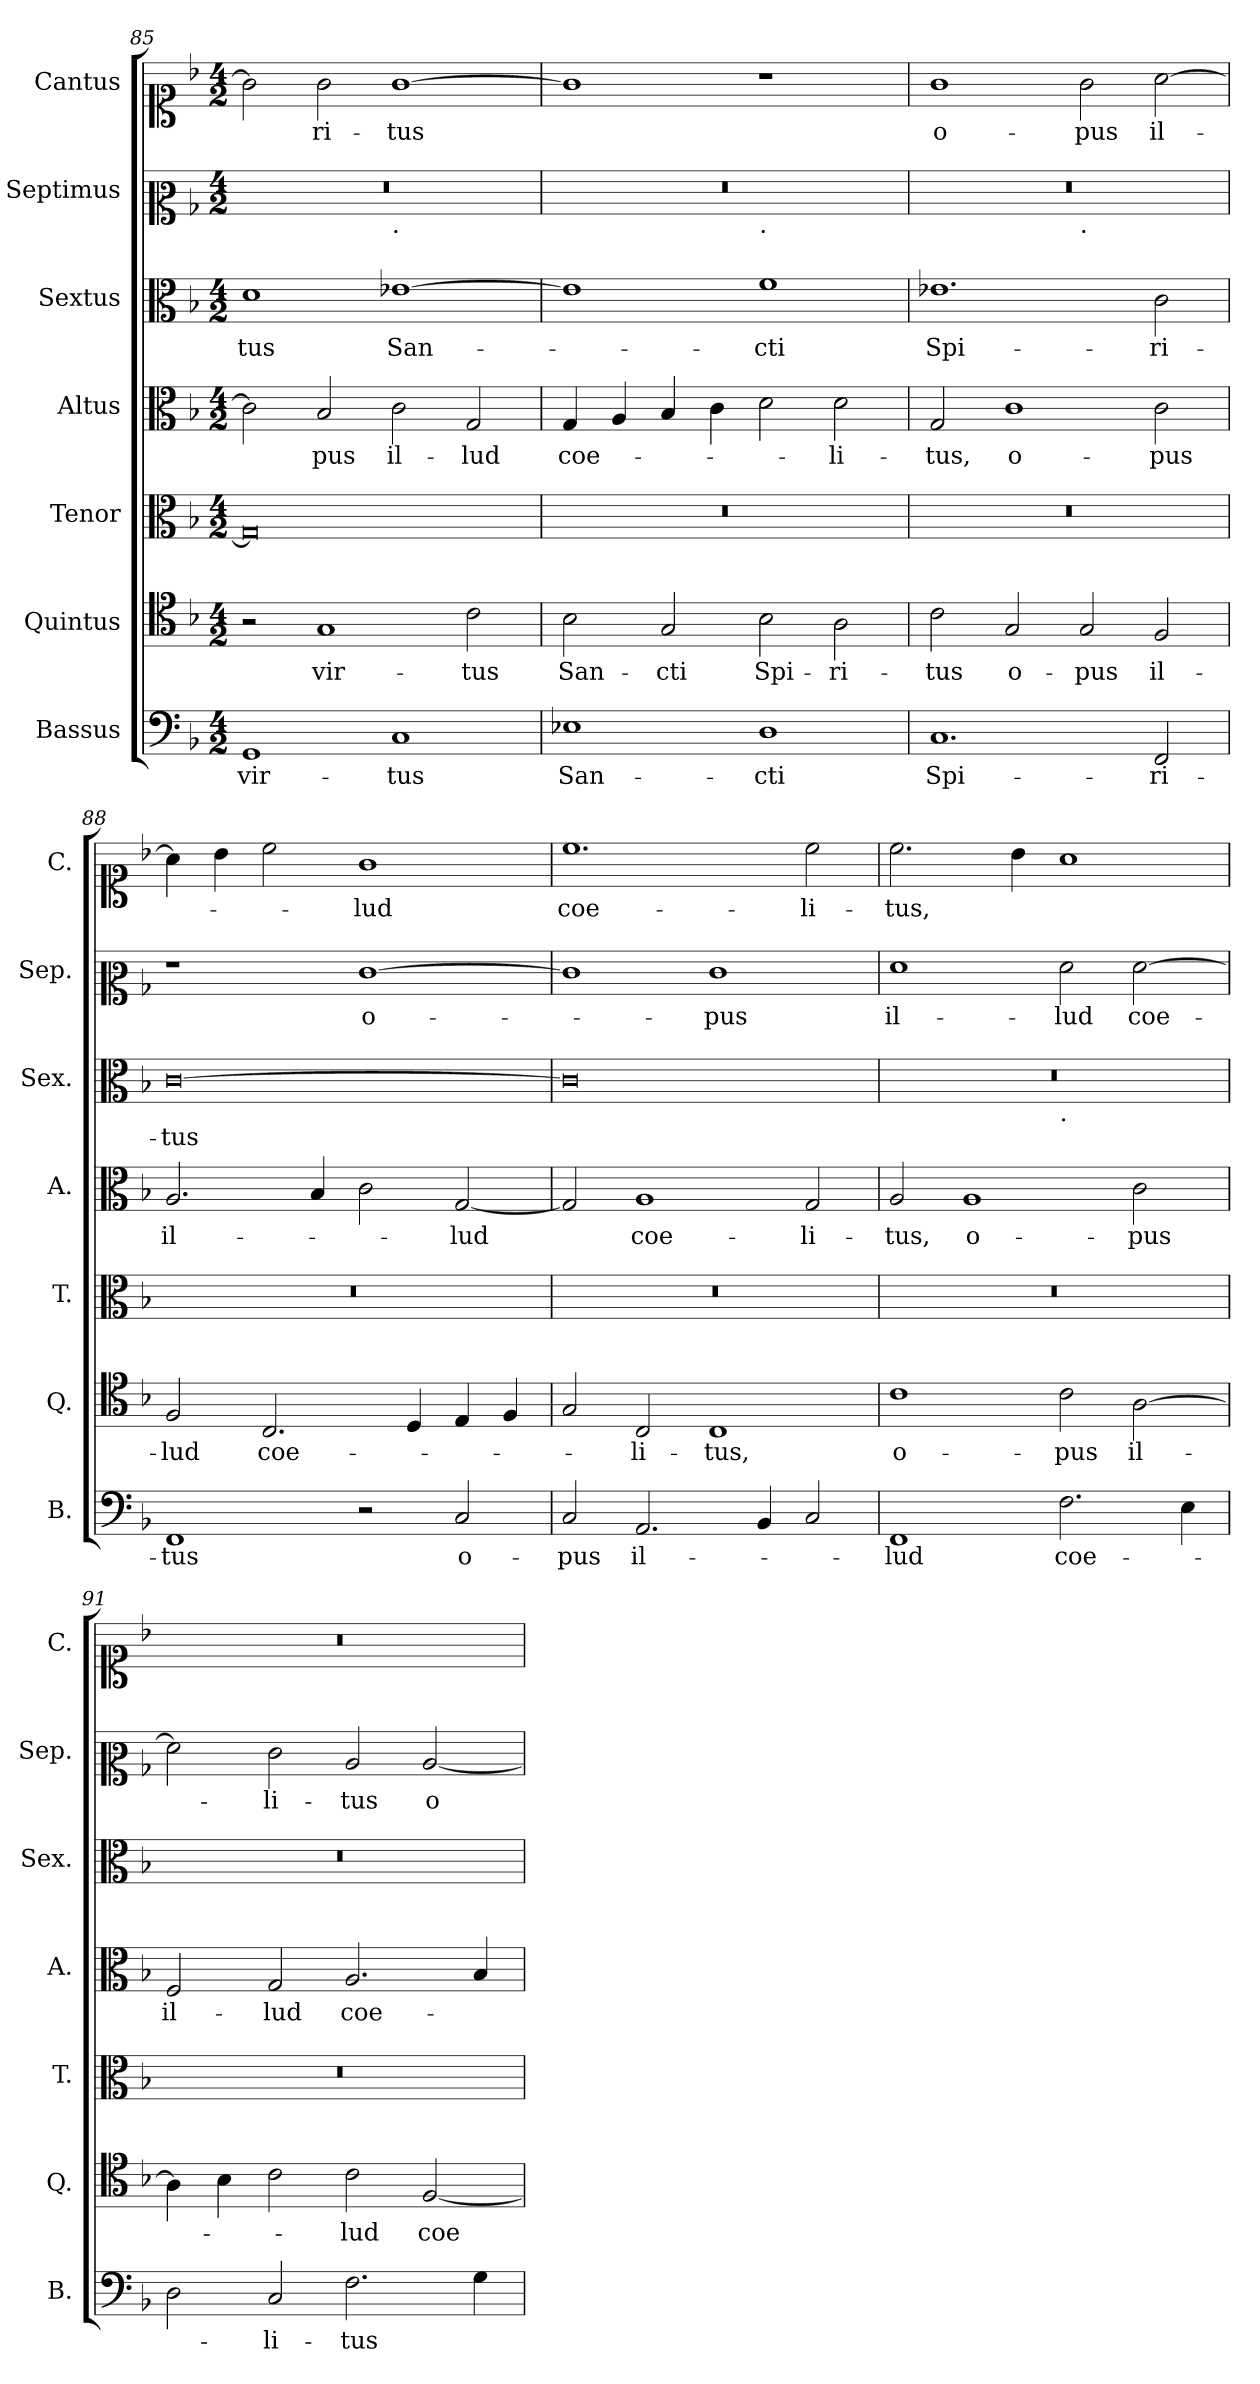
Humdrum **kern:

**kern	**text	**kern	**text	**kern	**kern	**text	**kern	**text	**kern	**text	**kern	**text
*part7	*part7	*part6	*part6	*part5	*part4	*part4	*part3	*part3	*part2	*part2	*part1	*part1
*staff7	*staff7	*staff6	*staff6	*staff5	*staff4	*staff4	*staff3	*staff3	*staff2	*staff2	*staff1	*staff1
*I"Bassus	*	*I"Quintus	*	*I"Tenor	*I"Altus	*	*I"Sextus	*	*I"Septimus	*	*I"Cantus	*
*I'B.	*	*I'Q.	*	*I'T.	*I'A.	*	*I'Sex.	*	*I'Sep.	*	*I'C.	*
!!LO:PB:g=z
*clefF4	*	*clefC4	*	*clefC3	*clefC3	*	*clefC3	*	*clefC2	*	*clefC1	*
*k[b-]	*	*k[b-]	*	*k[b-]	*k[b-]	*	*k[b-]	*	*k[b-]	*	*k[b-]	*
*F:	*	*F:	*	*F:	*F:	*	*F:	*	*F:	*	*F:	*
*M4/2	*	*M4/2	*	*M4/2	*M4/2	*	*M4/2	*	*M4/2	*	*M4/2	*
=85	=85	=85	=85	=85	=85	=85	=85	=85	=85	=85	=85	=85
*	*	*	*	*	*	*	*	*	*^	*	*	*
1GG	vir-	2r	.	0G]	2c\]	.	1d	-tus	0r	1ryy	.	2g\]	.
.	.	1G	vir-	.	2B-/	-pus	.	.	.	.	.	2g\	-ri-
!	!	!	!	!	!	!	!	!	!	!LO:TX:b:t=.	!	!	!
1C	-tus	.	.	.	2c\	il-	[1e-X	San-	.	1ryy	.	[1g	-tus
.	.	2c\	-tus	.	2G/	-lud	.	.	.	.	.	.	.
=86	=86	=86	=86	=86	=86	=86	=86	=86	=86	=86	=86	=86	=86
1E-X	San-	2B-\	San-	0r	4G/	coe-	1e-]	.	0r	1ryy	.	1g]	.
.	.	.	.	.	4A/	.	.	.	.	.	.	.	.
.	.	2G/	-cti	.	4B-/	.	.	.	.	.	.	.	.
.	.	.	.	.	4c\	.	.	.	.	.	.	.	.
!	!	!	!	!	!	!	!	!	!	!LO:TX:b:t=.	!	!	!
1D	-cti	2B-\	Spi-	.	2d\	.	1f	-cti	.	1ryy	.	1r	.
.	.	2A\	-ri-	.	2d\	-li-	.	.	.	.	.	.	.
=87	=87	=87	=87	=87	=87	=87	=87	=87	=87	=87	=87	=87	=87
1.C	Spi-	2c\	-tus	0r	2G/	-tus,	1.e-X	Spi-	0r	1ryy	.	1g	o-
.	.	2G/	o-	.	1c	o-	.	.	.	.	.	.	.
!	!	!	!	!	!	!	!	!	!	!LO:TX:b:t=.	!	!	!
.	.	2G/	-pus	.	.	.	.	.	.	1ryy	.	2g\	-pus
2FF/	-ri-	2F/	il-	.	2c\	-pus	2c\	-ri-	.	.	.	[2a\	il-
*	*	*	*	*	*	*	*	*	*v	*v	*	*	*
=88	=88	=88	=88	=88	=88	=88	=88	=88	=88	=88	=88	=88
1FF	-tus	2F/	-lud	0r	2.A/	il-	[0c	-tus	1r	.	4a\]	.
.	.	.	.	.	.	.	.	.	.	.	4b-\	.
.	.	2.C/	coe-	.	.	.	.	.	.	.	2cc\	.
.	.	.	.	.	4B-/	.	.	.	.	.	.	.
2r	.	.	.	.	2c\	.	.	.	[1e	o-	1g	-lud
.	.	4D/	.	.	.	.	.	.	.	.	.	.
2C/	o-	4E/	.	.	[2G/	-lud	.	.	.	.	.	.
.	.	4F/	.	.	.	.	.	.	.	.	.	.
=89	=89	=89	=89	=89	=89	=89	=89	=89	=89	=89	=89	=89
2C/	-pus	2G/	.	0r	2G/]	.	0c]	.	1e]	.	1.cc	coe-
2.AA/	il-	2C/	-li-	.	1A	coe-	.	.	.	.	.	.
.	.	1C	-tus,	.	.	.	.	.	1e	-pus	.	.
4BB-/	.	.	.	.	.	.	.	.	.	.	.	.
2C/	.	.	.	.	2G/	-li-	.	.	.	.	2cc\	-li-
=90	=90	=90	=90	=90	=90	=90	=90	=90	=90	=90	=90	=90
*	*	*	*	*	*	*	*^	*	*	*	*	*
1FF	-lud	1c	o-	0r	2A/	-tus,	0r	1ryy	.	1f	il-	2.cc\	-tus,
.	.	.	.	.	1A	o-	.	.	.	.	.	.	.
.	.	.	.	.	.	.	.	.	.	.	.	4b-\	.
!	!	!	!	!	!	!	!	!LO:TX:b:t=.	!	!	!	!	!
2.F\	coe-	2c\	-pus	.	.	.	.	1ryy	.	2f\	-lud	1a	.
.	.	[2A\	il-	.	2c\	-pus	.	.	.	[2f\	coe-	.	.
4E\	.	.	.	.	.	.	.	.	.	.	.	.	.
*	*	*	*	*	*	*	*v	*v	*	*	*	*	*
!!LO:LB:g=z
=91	=91	=91	=91	=91	=91	=91	=91	=91	=91	=91	=91	=91
2D\	.	4A\]	.	0r	2F/	il-	0r	.	2f\]	.	0r	.
.	.	4B-\	.	.	.	.	.	.	.	.	.	.
2C/	-li-	2c\	.	.	2G/	-lud	.	.	2e\	-li-	.	.
2.F\	-tus	2c\	-lud	.	2.A/	coe-	.	.	2c/	-tus	.	.
.	.	[2F/	coe-	.	.	.	.	.	[2c/	o-	.	.
4G\	.	.	.	.	4B-/	.	.	.	.	.	.	.
=	=	=	=	=	=	=	=	=	=	=	=	=
*-	*-	*-	*-	*-	*-	*-	*-	*-	*-	*-	*-	*-
